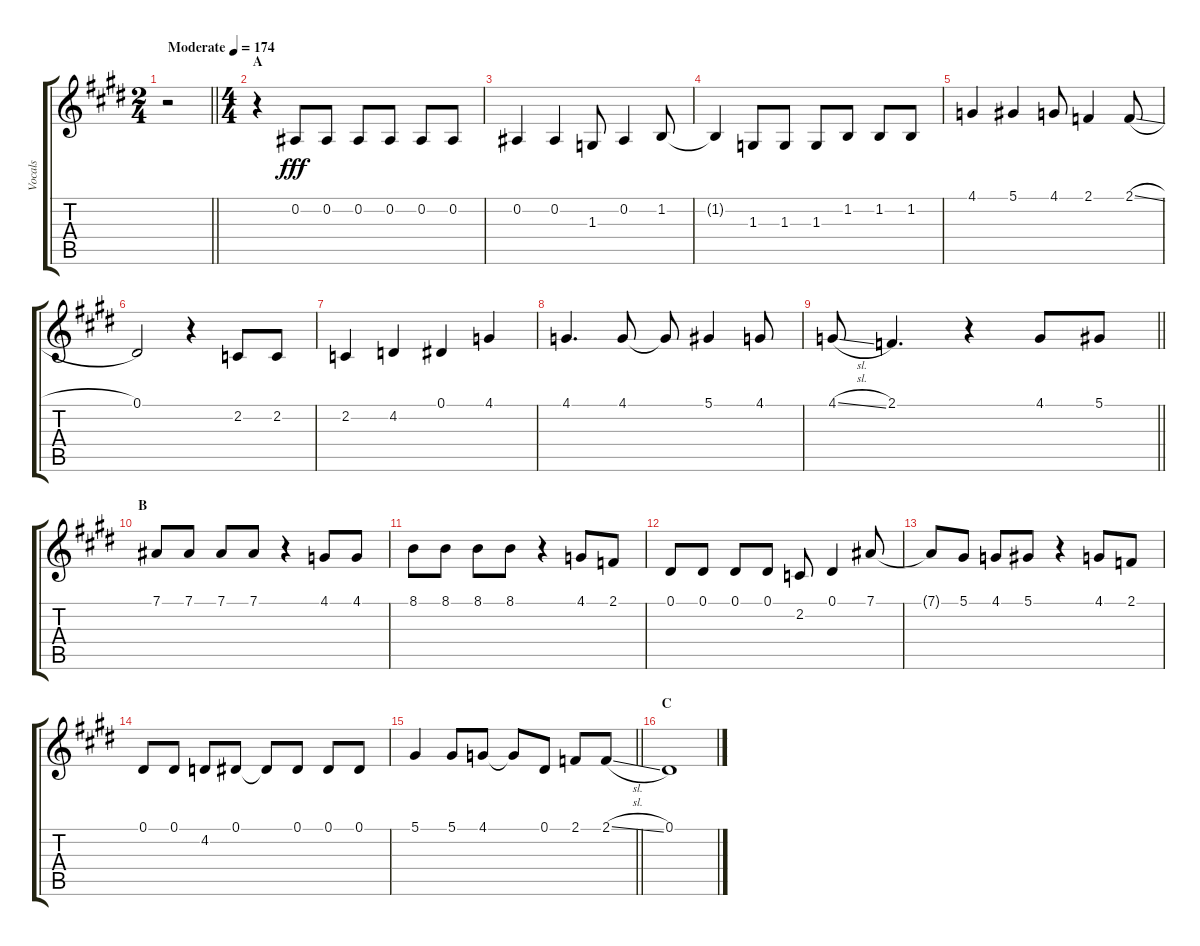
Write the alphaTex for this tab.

\track ("Vocals" "Vocals") {instrument voiceoohs}
\staff {score tabs}
\tuning (Eb4 Bb3 Gb3 Db3 Ab2 Eb2) {hide}
\ts (2 4)
\tempo (174 "Moderate")
\clef g2
\barLineRight lightlight
\ks e
r.2{dy fff instrument voiceoohs} |
\ts (4 4)
\section ("" "A")
r.4 0.2.8 0.2.8 0.2.8 0.2.8 0.2.8 0.2.8 |
0.2.4 0.2.4 1.3.8 0.2.4 1.2.8 |
1.2{t}.4 1.3.8 1.3.8 1.3.8 1.2.8 1.2.8 1.2.8 |
4.1.4 5.1.4 4.1.8 2.1.4 2.1{sl}.8 |
0.1.2 r.4 2.2.8 2.2.8 |
2.2.4 4.2.4 0.1.4 4.1.4 |
4.1.4{d} 4.1.8 4.1{t}.8 5.1.4 4.1.8 |
\barLineRight lightlight
4.1{sl}.8 2.1.4{d} r.4 4.1.8 5.1.8 |
\section ("" "B")
7.1.8 7.1.8 7.1.8 7.1.8 r.4 4.1.8 4.1.8 |
8.1.8 8.1.8 8.1.8 8.1.8 r.4 4.1.8 2.1.8 |
0.1.8 0.1.8 0.1.8 0.1.8 2.2.8 0.1.4 7.1.8 |
7.1{t}.8 5.1.8 4.1.8 5.1.8 r.4 4.1.8 2.1.8 |
0.1.8 0.1.8 4.2.8 0.1.8 0.1{t}.8 0.1.8 0.1.8 0.1.8 |
\barLineRight lightlight
5.1.4 5.1.8 4.1.8 4.1{t}.8 0.1.8 2.1.8 2.1{sl}.8 |
\section ("" "C")
0.1.1
